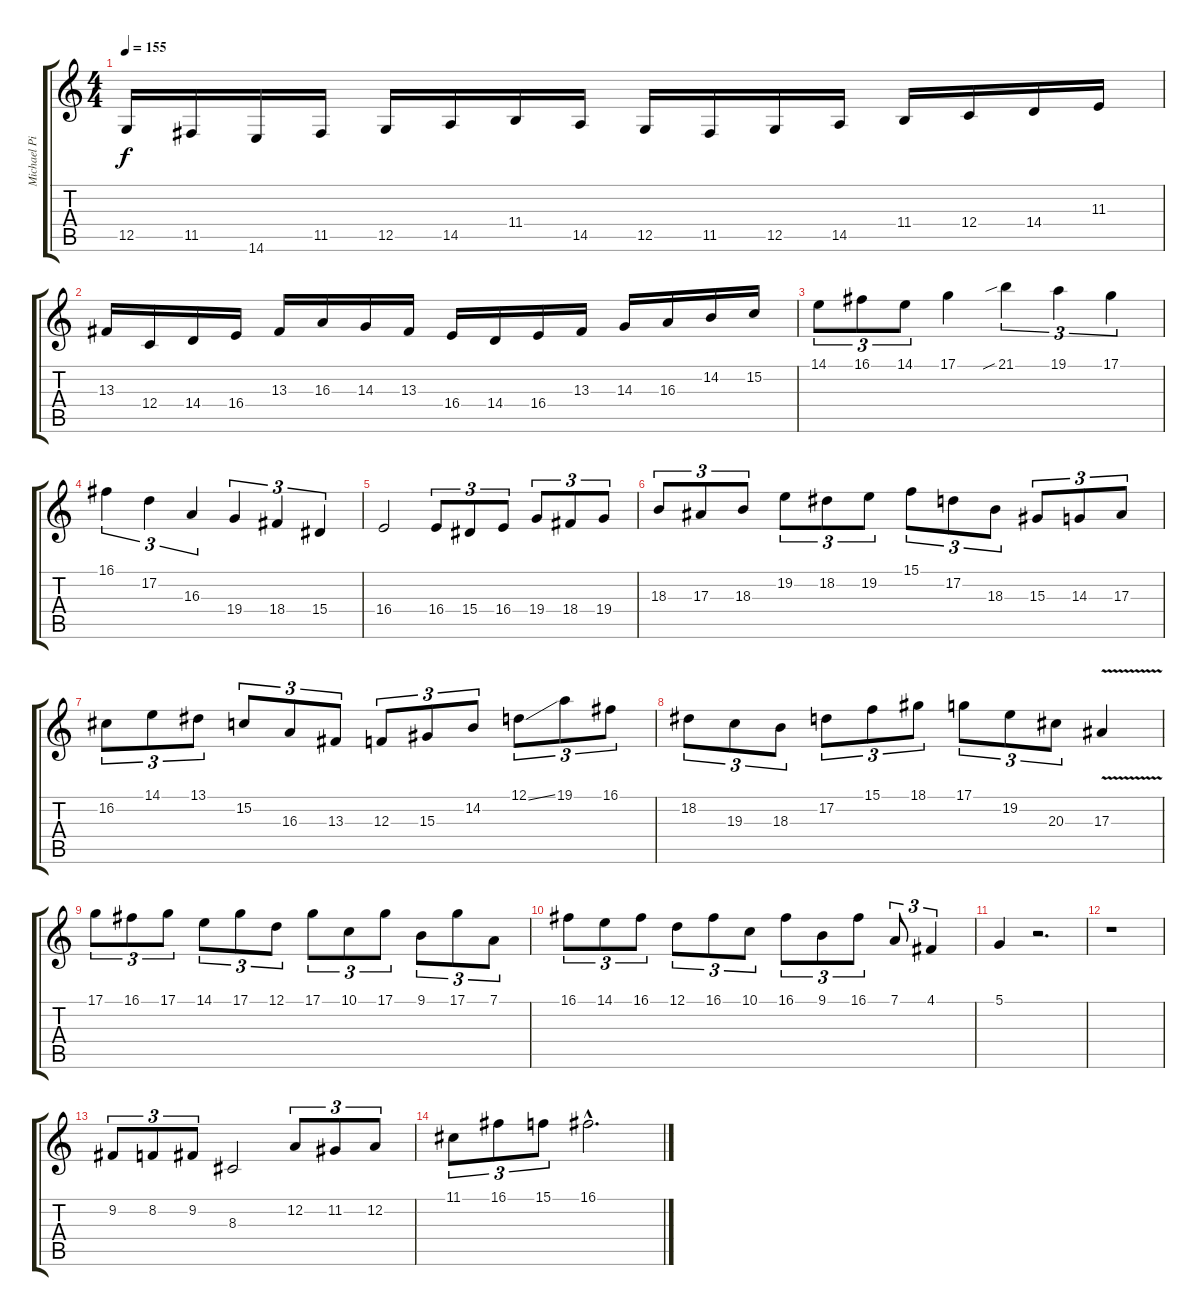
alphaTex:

\track ("Michael Pinnella - SOLO" "Michael Pi") {instrument lead2sawtooth}
\staff {score tabs}
\tuning (D4 A3 F3 C3 G2 D2) {hide}
\ts (4 4)
\tempo 155
\clef g2
\ks c
12.5.16{dy f} 11.5.16 14.6.16 11.5.16 12.5.16 14.5.16 11.4.16 14.5.16 12.5.16 11.5.16 12.5.16 14.5.16 11.4.16 12.4.16 14.4.16 11.3.16 |
13.3.16 12.4.16 14.4.16 16.4.16 13.3.16 16.3.16 14.3.16 13.3.16 16.4.16 14.4.16 16.4.16 13.3.16 14.3.16 16.3.16 14.2.16 15.2.16 |
14.1.8{tu (3 2)} 16.1.8{tu (3 2)} 14.1.8{tu (3 2)} 17.1.4 21.1{sib}.4{tu (3 2)} 19.1.4{tu (3 2)} 17.1.4{tu (3 2)} |
16.1.4{tu (3 2)} 17.2.4{tu (3 2)} 16.3.4{tu (3 2)} 19.4.4{tu (3 2)} 18.4.4{tu (3 2)} 15.4.4{tu (3 2)} |
16.4.2 16.4.8{tu (3 2)} 15.4.8{tu (3 2)} 16.4.8{tu (3 2)} 19.4.8{tu (3 2)} 18.4.8{tu (3 2)} 19.4.8{tu (3 2)} |
18.3.8{tu (3 2)} 17.3.8{tu (3 2)} 18.3.8{tu (3 2)} 19.2.8{tu (3 2)} 18.2.8{tu (3 2)} 19.2.8{tu (3 2)} 15.1.8{tu (3 2)} 17.2.8{tu (3 2)} 18.3.8{tu (3 2)} 15.3.8{tu (3 2)} 14.3.8{tu (3 2)} 17.3.8{tu (3 2)} |
16.2.8{tu (3 2)} 14.1.8{tu (3 2)} 13.1.8{tu (3 2)} 15.2.8{tu (3 2)} 16.3.8{tu (3 2)} 13.3.8{tu (3 2)} 12.3.8{tu (3 2)} 15.3.8{tu (3 2)} 14.2.8{tu (3 2)} 12.1{ss}.8{tu (3 2)} 19.1.8{tu (3 2)} 16.1.8{tu (3 2)} |
18.2.8{tu (3 2)} 19.3.8{tu (3 2)} 18.3.8{tu (3 2)} 17.2.8{tu (3 2)} 15.1.8{tu (3 2)} 18.1.8{tu (3 2)} 17.1.8{tu (3 2)} 19.2.8{tu (3 2)} 20.3.8{tu (3 2)} 17.3{v}.4 |
17.1.8{tu (3 2)} 16.1.8{tu (3 2)} 17.1.8{tu (3 2)} 14.1.8{tu (3 2)} 17.1.8{tu (3 2)} 12.1.8{tu (3 2)} 17.1.8{tu (3 2)} 10.1.8{tu (3 2)} 17.1.8{tu (3 2)} 9.1.8{tu (3 2)} 17.1.8{tu (3 2)} 7.1.8{tu (3 2)} |
16.1.8{tu (3 2)} 14.1.8{tu (3 2)} 16.1.8{tu (3 2)} 12.1.8{tu (3 2)} 16.1.8{tu (3 2)} 10.1.8{tu (3 2)} 16.1.8{tu (3 2)} 9.1.8{tu (3 2)} 16.1.8{tu (3 2)} 7.1.8{tu (3 2)} 4.1.4{tu (3 2)} |
5.1.4 r.2{d} |
r.1 |
9.2.8{tu (3 2) volume 16} 8.2.8{tu (3 2)} 9.2.8{tu (3 2)} 8.3.2 12.2.8{tu (3 2)} 11.2.8{tu (3 2)} 12.2.8{tu (3 2)} |
11.1.8{tu (3 2)} 16.1.8{tu (3 2)} 15.1.8{tu (3 2)} 16.1{hac}.2{d}
